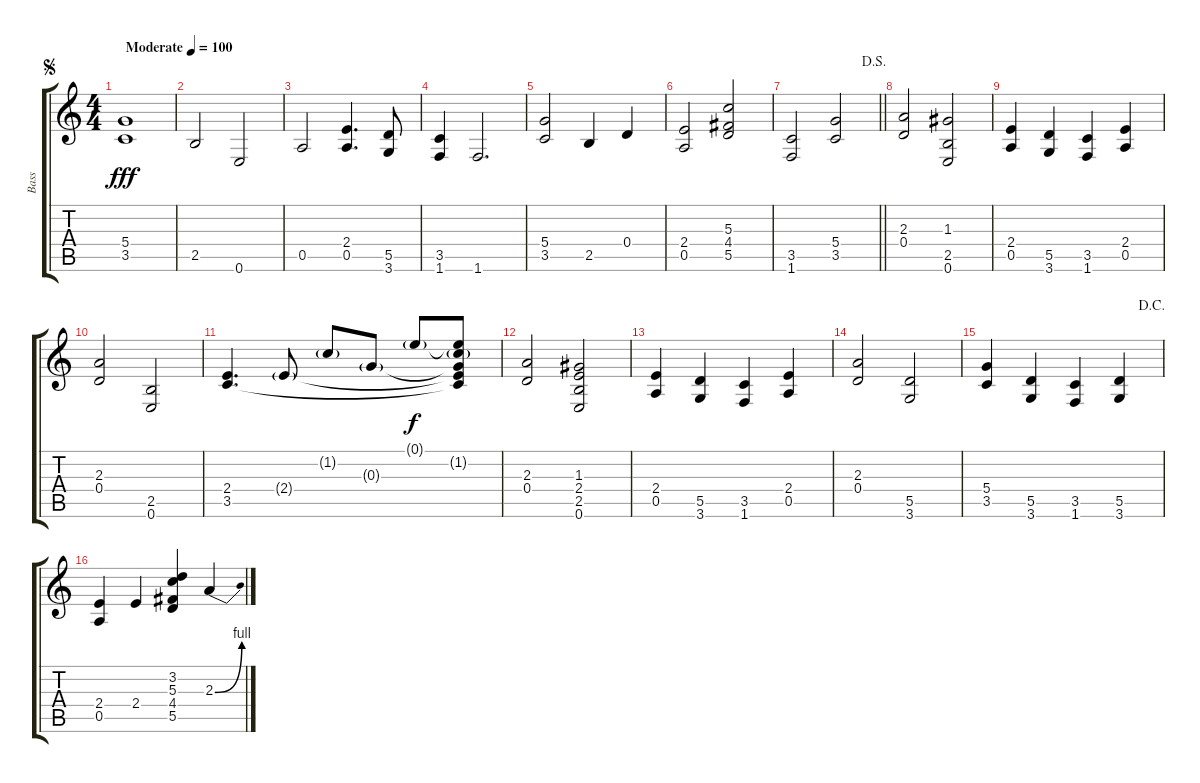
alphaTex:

\track ("Bass" "Bass") {solo instrument acousticbass}
\staff {score tabs}
\tuning (E4 B3 G3 D3 A2 E2) {hide}
\ts (4 4)
\jump segno
\tempo (100 "Moderate")
\clef g2
\ks c
(5.4 3.5).1{dy fff instrument acousticbass} |
2.5.2 0.6.2 |
0.5.2 (2.4 0.5).4{d} (5.5 3.6).8 |
(3.5 1.6).4 1.6.2{d} |
(5.4 3.5).2 2.5.4 0.4.4 |
(2.4 0.5).2 (5.3 4.4 5.5).2 |
\jump dalsegno
\barLineRight lightlight
(3.5 1.6).2 (5.4 3.5).2 |
(2.3 0.4).2 (1.3 2.5 0.6).2 |
(2.4 0.5).4 (5.5 3.6).4 (3.5 1.6).4 (2.4 0.5).4 |
(2.3 0.4).2 (2.5 0.6).2 |
(2.4 3.5).4{d} 2.4{g}.8 1.2{g}.8 0.3{g}.8 0.1{g}.8{dy f} (0.1{t} 1.2{g} 0.3{t} 2.4{t} 3.5{t}).8 |
(2.3 0.4).2 (1.3 2.4 2.5 0.6).2 |
(2.4 0.5).4 (5.5 3.6).4 (3.5 1.6).4 (2.4 0.5).4 |
(2.3 0.4).2 (5.5 3.6).2 |
\jump dacapo
(5.4 3.5).4 (5.5 3.6).4 (3.5 1.6).4 (5.5 3.6).4 |
(2.4 0.5).4 2.4.4 (3.2 5.3 4.4 5.5).4 2.3{be (bend 0 0 60 4)}.4
